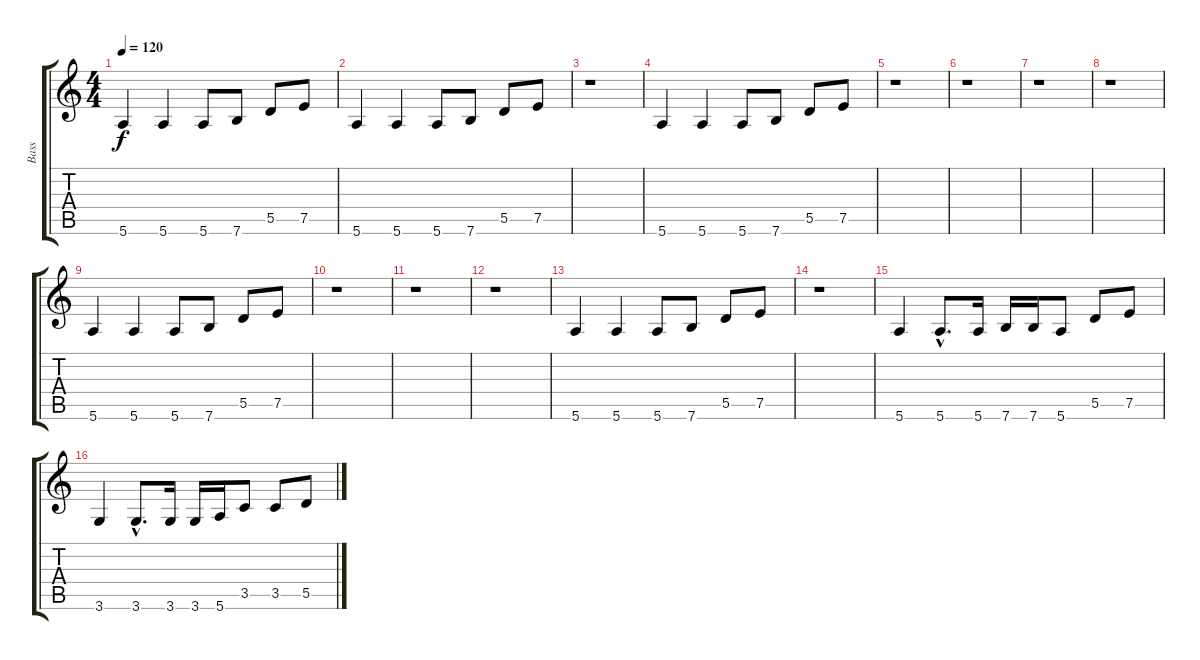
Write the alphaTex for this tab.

\track ("Bass" "Bass") {instrument electricbasspick}
\staff {score tabs}
\tuning (E4 B3 G3 D3 A2 E2) {hide}
\ts (4 4)
\tempo 120
\clef g2
\ks c
5.6.4{dy f} 5.6.4 5.6.8 7.6.8 5.5.8 7.5.8 |
5.6.4 5.6.4 5.6.8 7.6.8 5.5.8 7.5.8 |
r.1 |
5.6.4 5.6.4 5.6.8 7.6.8 5.5.8 7.5.8 |
r.1 |
r.1 |
r.1 |
r.1 |
5.6.4 5.6.4 5.6.8 7.6.8 5.5.8 7.5.8 |
r.1 |
r.1 |
r.1 |
5.6.4 5.6.4 5.6.8 7.6.8 5.5.8 7.5.8 |
r.1 |
5.6.4 5.6{hac}.8{d} 5.6.16 7.6.16 7.6.16 5.6.8 5.5.8 7.5.8 |
3.6.4 3.6{hac}.8{d} 3.6.16 3.6.16 5.6.16 3.5.8 3.5.8 5.5.8
